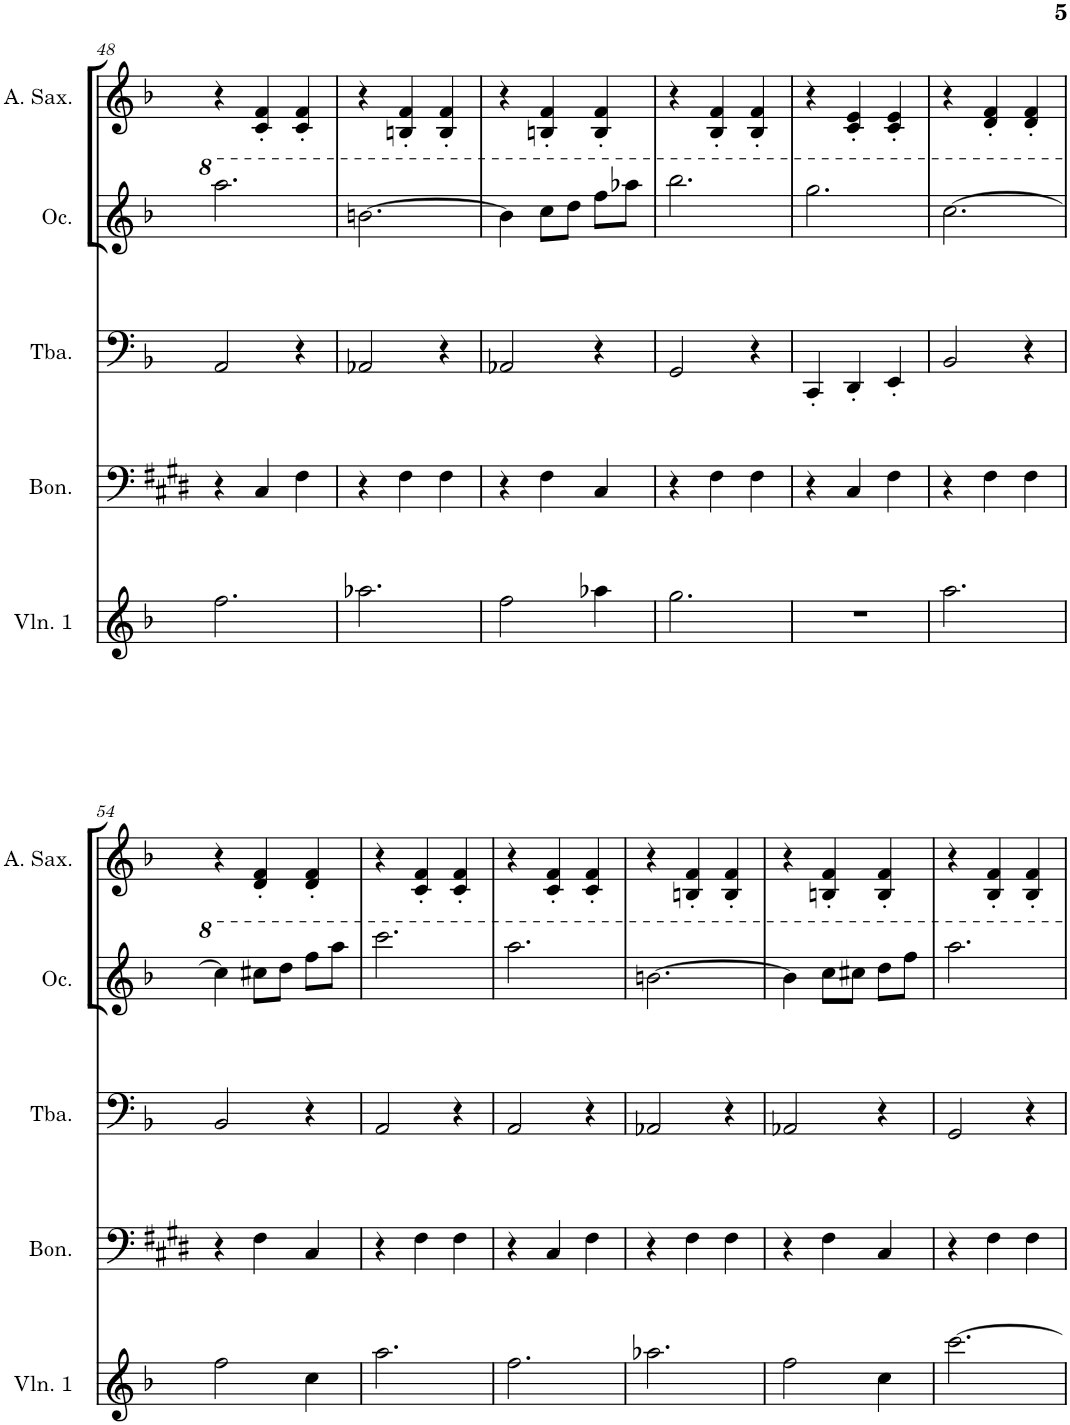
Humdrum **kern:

**kern	**kern	**kern	**kern	**kern	**kern
*part6	*part5	*part4	*part3	*part2	*part1
*staff6	*staff5	*staff4	*staff3	*staff2	*staff1
*I"Violin 3	*I"Violin 1	*I"Bongos	*I"Tuba	*I"Ocarina	*I"Alto Saxophone
*I'Vln. 3	*I'Vln. 1	*I'Bon.	*I'Tba.	*I'Oc.	*I'A. Sax.
!!LO:PB:g=z
*clefG2	*clefG2	*clefF4	*clefF4	*clefG2	*clefG2
*	*	*Trd-2c-3	*	*	*Trd5c9
*k[b-]	*k[b-]	*k[f#c#g#d#]	*k[b-]	*k[b-]	*k[b-]
*M3/4	*M3/4	*M3/4	*M3/4	*M3/4	*M3/4
=48	=48	=48	=48	=48	=48
4aa]	2.ff\	4r	2AA/	2.aaa\	4r
[2ff	.	4C#/	.	.	4c/' 4f/'
.	.	4F#\	4r	.	4c/' 4f/'
=49	=49	=49	=49	=49	=49
4ff]	2.aa-X\	4r	2AA-X/	[2.bbn\	4r
[2gg#X	.	4F#\	.	.	4Bn/' 4f/'
.	.	4F#\	4r	.	4B/' 4f/'
=50	=50	=50	=50	=50	=50
4gg#]	2ff\	4r	2AA-X/	4bb\]	4r
2ff	.	4F#\	.	8ccc\L	4Bn/' 4f/'
.	.	.	.	8ddd\J	.
.	4aa-X\	4C#/	4r	8fff\L	4B/' 4f/'
.	.	.	.	8aaa-X\J	.
=51	=51	=51	=51	=51	=51
4gg#X	2.gg\	4r	2GG/	2.bbb-\	4r
[2ggn	.	4F#\	.	.	4B-/' 4f/'
.	.	4F#\	4r	.	4B-/' 4f/'
=52	=52	=52	=52	=52	=52
4gg]	2.r	4r	4CC'/	2.ggg\	4r
4r	.	4C#/	4DD'/	.	4c/' 4e/'
4r	.	4F#\	4EE'/	.	4c/' 4e/'
=53	=53	=53	=53	=53	=53
4r	2.aa\	4r	2BB-/	[2.ccc\	4r
[2aa	.	4F#\	.	.	4d/' 4f/'
.	.	4F#\	4r	.	4d/' 4f/'
!!LO:LB:g=z
=54	=54	=54	=54	=54	=54
4aa]	2ff\	4r	2BB-/	4ccc\]	4r
2ff	.	4F#\	.	8ccc#X\L	4d/' 4f/'
.	.	.	.	8ddd\J	.
.	4cc\	4C#/	4r	8fff\L	4d/' 4f/'
.	.	.	.	8aaa\J	.
=55	=55	=55	=55	=55	=55
4cc	2.aa\	4r	2AA/	2.cccc\	4r
[2aa	.	4F#\	.	.	4c/' 4f/'
.	.	4F#\	4r	.	4c/' 4f/'
=56	=56	=56	=56	=56	=56
4aa]	2.ff\	4r	2AA/	2.aaa\	4r
[2ff	.	4C#/	.	.	4c/' 4f/'
.	.	4F#\	4r	.	4c/' 4f/'
=57	=57	=57	=57	=57	=57
4ff]	2.aa-X\	4r	2AA-X/	[2.bbn\	4r
[2aa-X	.	4F#\	.	.	4Bn/' 4f/'
.	.	4F#\	4r	.	4B/' 4f/'
=58	=58	=58	=58	=58	=58
4aa-]	2ff\	4r	2AA-X/	4bb\]	4r
2ff	.	4F#\	.	8ccc\L	4Bn/' 4f/'
.	.	.	.	8ccc#X\J	.
.	4cc\	4C#/	4r	8ddd\L	4B/' 4f/'
.	.	.	.	8fff\J	.
=59	=59	=59	=59	=59	=59
4cc	[2.ccc\	4r	2GG/	2.aaa\	4r
[2ccc	.	4F#\	.	.	4B-/' 4f/'
.	.	4F#\	4r	.	4B-/' 4f/'
=	=	=	=	=	=
*-	*-	*-	*-	*-	*-
